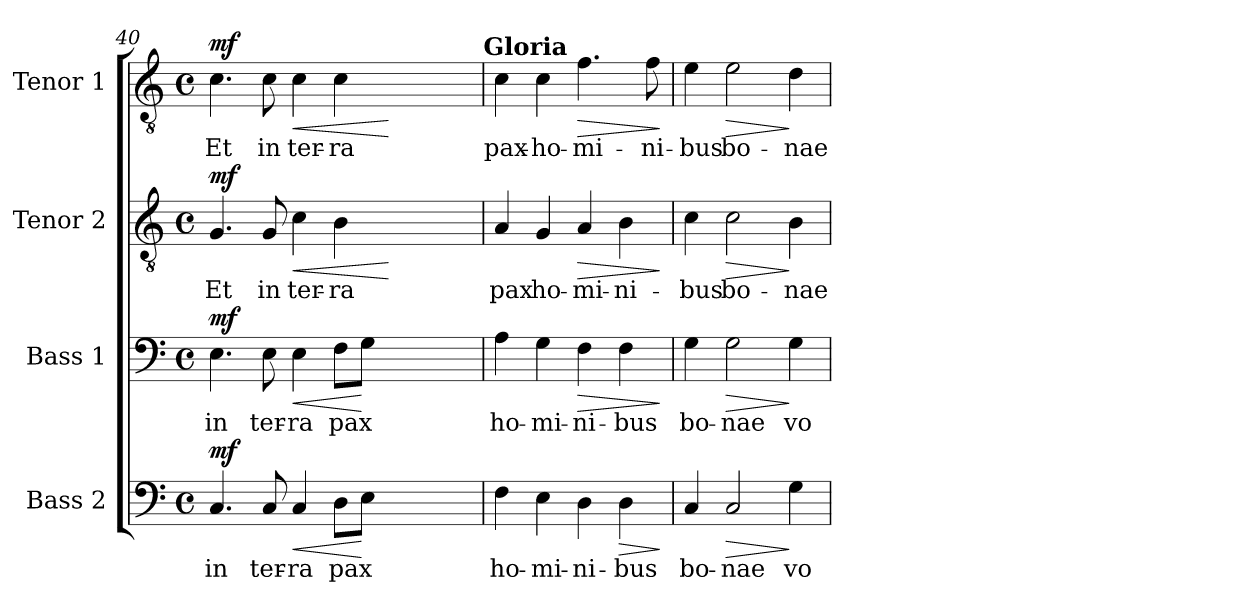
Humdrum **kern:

**kern	**text	**dynam	**kern	**text	**dynam	**kern	**text	**dynam	**kern	**text	**dynam
*part4	*part4	*part4	*part3	*part3	*part3	*part2	*part2	*part2	*part1	*part1	*part1
*staff4	*staff4	*staff4	*staff3	*staff3	*staff3	*staff2	*staff2	*staff2	*staff1	*staff1	*staff1
*I"Bass 2	*	*	*I"Bass 1	*	*	*I"Tenor 2	*	*	*I"Tenor 1	*	*
*I'B. 2	*	*	*I'B. 1	*	*	*I'T. 2	*	*	*I'T. 1	*	*
!!LO:PB:g=z
*clefF4	*	*	*clefF4	*	*	*clefGv2	*	*	*clefGv2	*	*
*k[]	*	*	*k[]	*	*	*k[]	*	*	*k[]	*	*
*C:	*	*	*C:	*	*	*C:	*	*	*C:	*	*
*M4/4	*	*	*M4/4	*	*	*M4/4	*	*	*M4/4	*	*
*met(c)	*	*	*met(c)	*	*	*met(c)	*	*	*met(c)	*	*
=40	=40	=40	=40	=40	=40	=40	=40	=40	=40	=40	=40
!	!LO:LY:b	!LO:DY:a	!	!LO:LY:b	!LO:DY:a	!	!LO:LY:b	!LO:DY:a	!	!LO:LY:b	!LO:DY:a
4.C/	in	mf	4.E\	in	mf	4.G/	Et	mf	4.c\	Et	mf
!	!LO:LY:b	!	!	!LO:LY:b	!	!	!LO:LY:b	!	!	!LO:LY:b	!
8C/	ter-	.	8E\	ter-	.	8G/	in	.	8c\	in	.
!	!LO:LY:b	!LO:HP:b	!	!LO:LY:b	!LO:HP:b	!	!LO:LY:b	!LO:HP:b	!	!LO:LY:b	!LO:HP:b
4C/	-ra	<	4E\	-ra	<	4c\	ter-	<	4c\	ter-	<
!	!LO:LY:b	!	!	!LO:LY:b	!	!	!LO:LY:b	!	!	!LO:LY:b	!
8D\L	pax	.	8F\L	pax	.	4B\	-ra	.	4c\	-ra	.
8E\J	.	[	8G\J	.	[	.	.	.	.	.	.
1ryy	.	.	1ryy	.	.	1ryy	.	[	1ryy	.	[
!	!	!	!	!	!	!	!	!	!LO:TX:a:B:t=Gloria	!	!
=41	=41	=41	=41	=41	=41	=41	=41	=41	=41	=41	=41
!	!LO:LY:b	!	!	!LO:LY:b	!	!	!LO:LY:b	!	!	!LO:LY:b	!
4F\	ho-	.	4A\	ho-	.	4A/	pax	.	4c\	pax-	.
!	!LO:LY:b	!	!	!LO:LY:b	!	!	!LO:LY:b	!	!	!LO:LY:b	!
4E\	-mi-	.	4G\	-mi-	.	4G/	ho-	.	4c\	-ho-	.
!	!LO:LY:b	!	!	!LO:LY:b	!LO:HP:b	!	!LO:LY:b	!LO:HP:b	!	!LO:LY:b	!LO:HP:b
4D\	-ni-	.	4F\	-ni-	>	4A/	-mi-	>	4.f\	-mi-	>
!	!LO:LY:b	!LO:HP:b	!	!LO:LY:b	!	!	!LO:LY:b	!	!	!	!
4D\	-bus	>	4F\	-bus	.	4B\	-ni-	.	.	.	.
!	!	!	!	!	!	!	!	!	!	!LO:LY:b	!
.	.	.	.	.	.	.	.	.	8f\	-ni-	.
.	.	]	.	.	]	.	.	]	.	.	]
=42	=42	=42	=42	=42	=42	=42	=42	=42	=42	=42	=42
!	!LO:LY:b	!	!	!LO:LY:b	!	!	!LO:LY:b	!	!	!LO:LY:b	!
4C/	bo-	.	4G\	bo-	.	4c\	-bus	.	4e\	-bus	.
!	!LO:LY:b	!LO:HP:b	!	!LO:LY:b	!LO:HP:b	!	!LO:LY:b	!LO:HP:b	!	!LO:LY:b	!LO:HP:b
2C/	-nae	>	2G\	-nae	>	2c\	bo-	>	2e\	bo-	>
!	!LO:LY:b	!	!	!LO:LY:b	!	!	!LO:LY:b	!	!	!LO:LY:b	!
4G\	vo-	]	4G\	vo-	]	4B\	-nae	]	4d\	-nae	]
=	=	=	=	=	=	=	=	=	=	=	=
*-	*-	*-	*-	*-	*-	*-	*-	*-	*-	*-	*-
